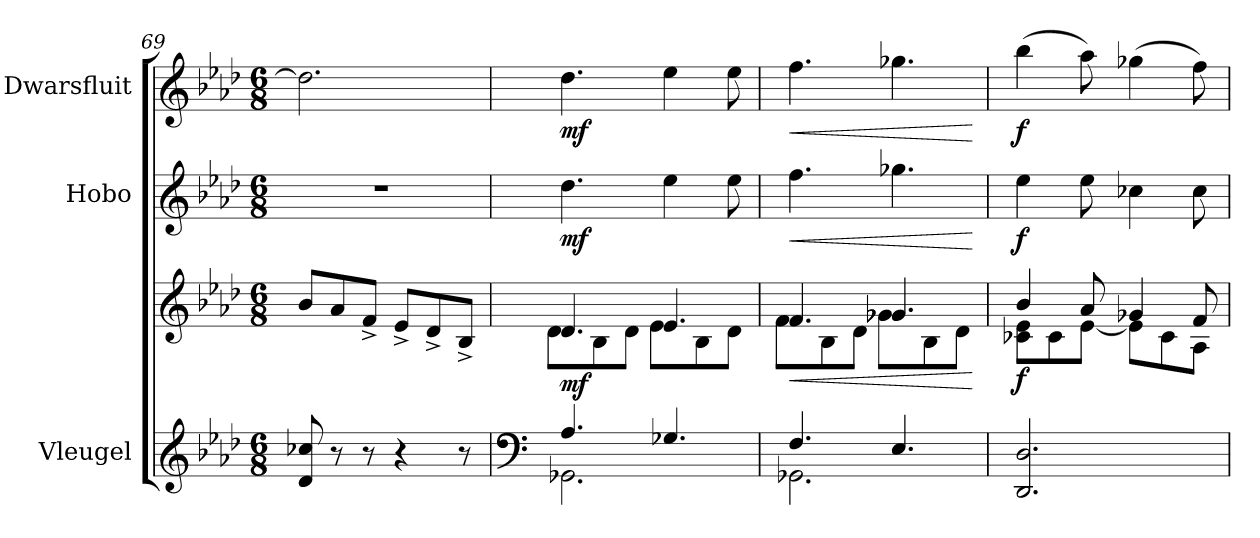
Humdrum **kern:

**kern	**kern	**dynam	**kern	**dynam	**kern	**dynam
*part3	*part3	*part3	*part2	*part2	*part1	*part1
*staff4	*staff3	*staff3/4	*staff2	*staff2	*staff1	*staff1
*I"Vleugel	*	*	*I"Hobo	*	*I"Dwarsfluit	*
*	*	*	*I'Ob.	*	*I'Fl.	*
*clefG2	*clefG2	*	*clefG2	*	*clefG2	*
*k[b-e-a-d-]	*k[b-e-a-d-]	*	*k[b-e-a-d-]	*	*k[b-e-a-d-]	*
*M6/8	*M6/8	*	*M6/8	*	*M6/8	*
=69	=69	=69	=69	=69	=69	=69
8d-/ 8cc-X/	8b-/L	.	2.r	.	2.dd-\]	.
8r	8a-/	.	.	.	.	.
8r	8f^/J	.	.	.	.	.
4r	8e-^/L	.	.	.	.	.
.	8d-^/	.	.	.	.	.
8r	8B-^/J	.	.	.	.	.
=70	=70	=70	=70	=70	=70	=70
*clefF4	*	*	*	*	*	*
*^	*^	*	*	*	*	*
!	!	!	!	!LO:DY:b	!	!LO:DY:b	!	!LO:DY:b
4.A-/	2.GG-X\	4.d-/	8d-\L	mf	4.dd-\	mf	4.dd-\	mf
.	.	.	8B-\	.	.	.	.	.
.	.	.	8d-\J	.	.	.	.	.
4.G-X/	.	4.e-/	8e-\L	.	4ee-\	.	4ee-\	.
.	.	.	8B-\	.	.	.	.	.
.	.	.	8d-\J	.	8ee-\	.	8ee-\	.
!!LO:PB:g=z
=71	=71	=71	=71	=71	=71	=71	=71	=71
!	!	!	!	!LO:HP:b	!	!LO:HP:b	!	!LO:HP:b
4.F/	2.GG-X\	4.f/	8f\L	<	4.ff\	<	4.ff\	<
.	.	.	8B-\	.	.	.	.	.
.	.	.	8d-\J	.	.	.	.	.
4.E-/	.	4.g-X/	8g-\L	.	4.gg-X\	.	4.gg-X\	.
.	.	.	8B-\	.	.	.	.	.
.	.	.	8d-\J	.	.	.	.	.
*v	*v	*	*	*	*	*	*	*
*	*v	*v	*	*	*	*	*
.	.	[	.	[	.	[
=72	=72	=72	=72	=72	=72	=72
*	*	*	*	*	*MM150	*
*	*^	*	*	*	*	*
!	!	!	!LO:DY:b	!	!LO:DY:b	!	!LO:DY:b
2.DD-/ 2.D-/	4b-/	8c-X\ 8e-\L	f	4ee-\	f	(4bb-\	f
.	.	8c-\	.	.	.	.	.
.	8a-/	[8e-\J	.	8ee-\	.	8aa-\)	.
.	4g-X/	8e-\L]	.	4cc-X\	.	(4gg-X\	.
.	.	8c-\	.	.	.	.	.
.	8f/	8A-\J	.	8cc-\	.	8ff\)	.
*	*v	*v	*	*	*	*	*
=	=	=	=	=	=	=
*-	*-	*-	*-	*-	*-	*-
